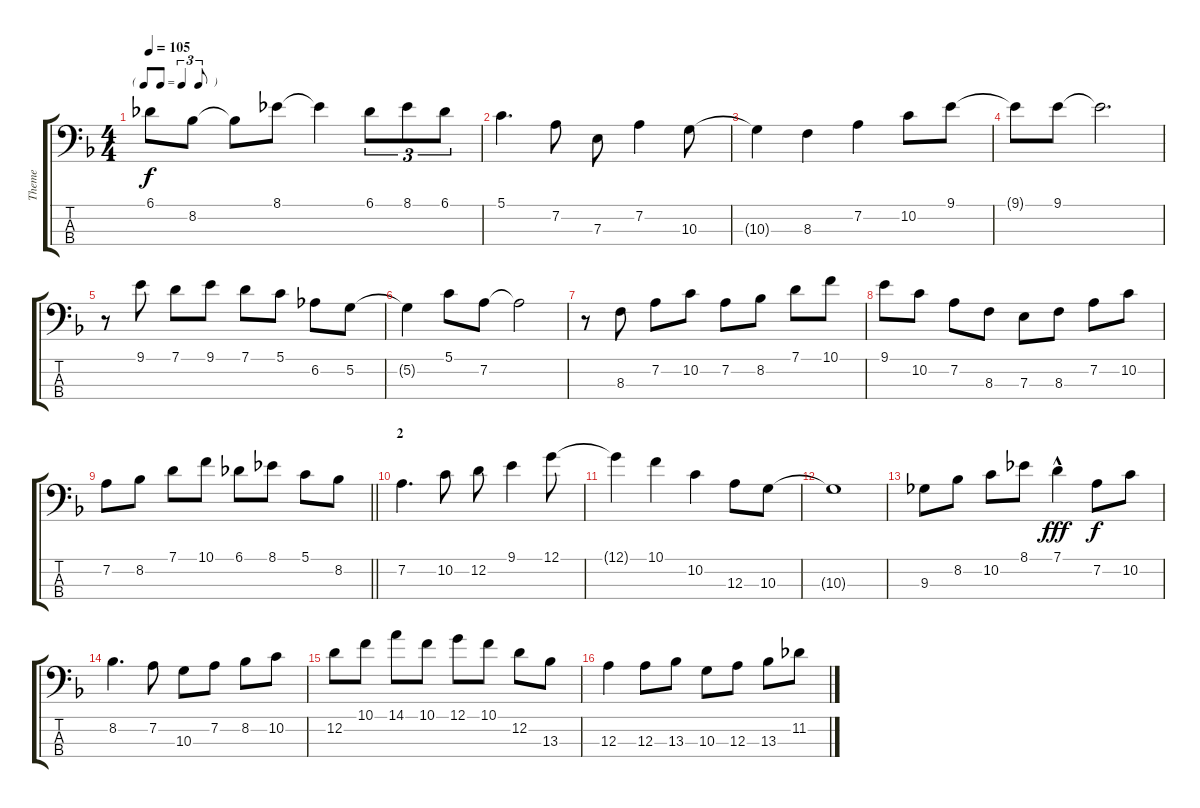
\track ("Theme" "Theme") {instrument electricbassfinger}
\staff {score tabs}
\tuning (G2 D2 A1 E1) {hide}
\ts (4 4)
\tf triplet8th
\tempo 105
\clef f4
\ks dminor
6.1.8{dy f} 8.2.8 8.2{t}.8 8.1.8 8.1{t}.4 6.1.8{tu (3 2)} 8.1.8{tu (3 2)} 6.1.8{tu (3 2)} |
5.1.4{d} 7.2.8 7.3.8 7.2.4 10.3.8 |
10.3{t}.4 8.3.4 7.2.4 10.2.8 9.1.8 |
9.1{t}.8 9.1.8 9.1{t}.2{d} |
r.8 9.1.8 7.1.8 9.1.8 7.1.8 5.1.8 6.2.8 5.2.8 |
5.2{t}.4 5.1.8 7.2.8 7.2{t}.2 |
r.8 8.3.8 7.2.8 10.2.8 7.2.8 8.2.8 7.1.8 10.1.8 |
9.1.8 10.2.8 7.2.8 8.3.8 7.3.8 8.3.8 7.2.8 10.2.8 |
\barLineRight lightlight
7.2.8 8.2.8 7.1.8 10.1.8 6.1.8 8.1.8 5.1.8 8.2.8 |
\section ("" "2")
7.2.4{d} 10.2.8 12.2.8 9.1.4 12.1.8 |
12.1{t}.4 10.1.4 10.2.4 12.3.8 10.3.8 |
10.3{t}.1 |
9.3.8 8.2.8 10.2.8 8.1.8 7.1{hac}.4{dy fff} 7.2.8{dy f} 10.2.8 |
8.2.4{d} 7.2.8 10.3.8 7.2.8 8.2.8 10.2.8 |
12.2.8 10.1.8 14.1.8 10.1.8 12.1.8 10.1.8 12.2.8 13.3.8 |
12.3.4 12.3.8 13.3.8 10.3.8 12.3.8 13.3.8 11.2.8
